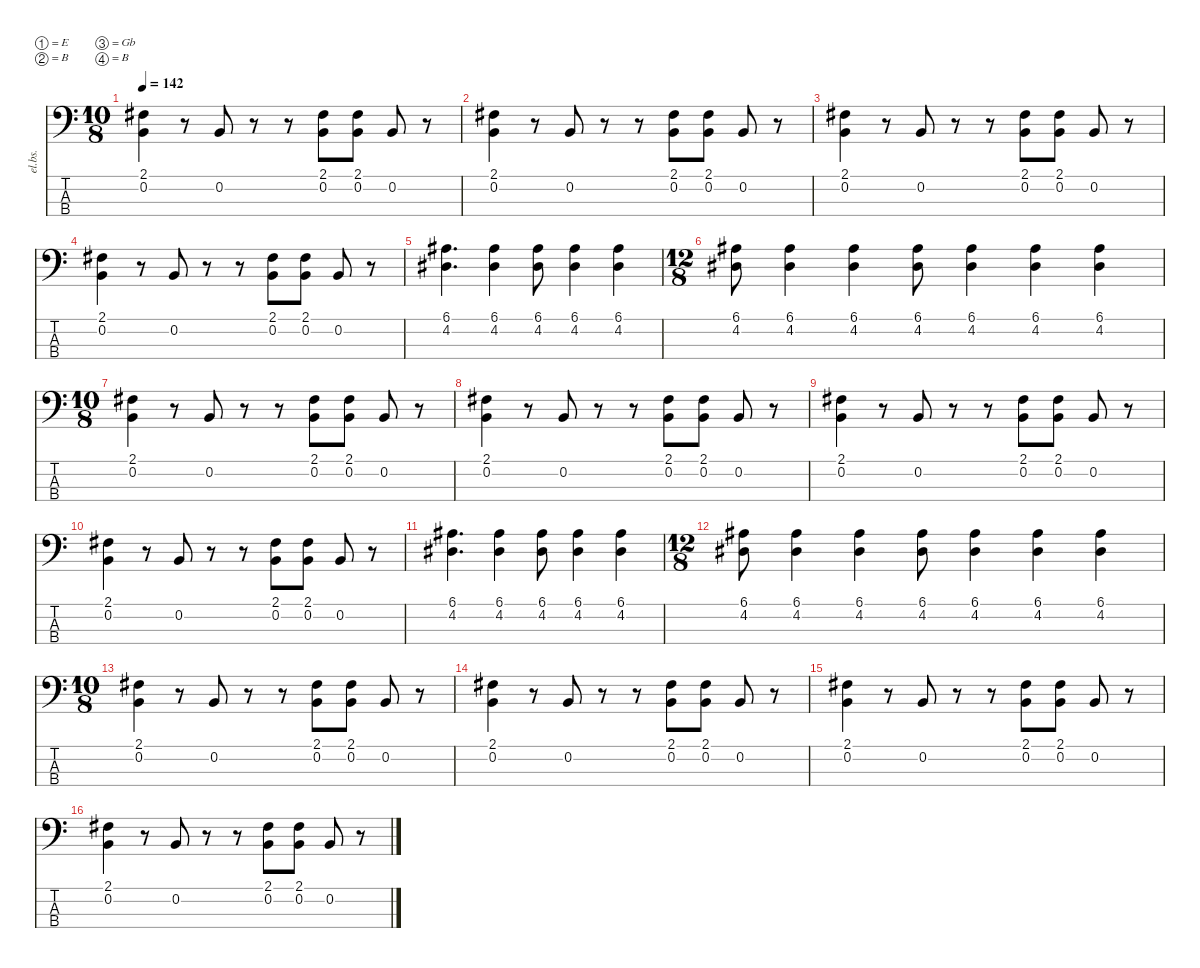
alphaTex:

\defaultSystemsLayout 4
\hideDynamics
\bracketExtendMode nobrackets
\otherSystemsTrackNameOrientation horizontal
\track ("Bass" "el.bs.") {instrument electricbassfinger}
\staff {score tabs}
\tuning (E2 B1 Gb1 B0)
\ts (10 8)
\beaming (8 3 3 3 1)
\tempo 142
\clef f4
\ks c
(2.1{acc #} 0.2).4{dy f instrument electricbassfinger beam Down} r.8{beam Down} 0.2.8{beam Up} r.8{beam Up} r.8{beam Up} (2.1{acc #} 0.2).8{beam Down} (2.1{acc #} 0.2).8{beam Down beam split} 0.2.8{beam Up} r.8{beam Up} |
(2.1{acc #} 0.2).4{beam Down} r.8{beam Down} 0.2.8{beam Up} r.8{beam Up} r.8{beam Up} (2.1{acc #} 0.2).8{beam Down} (2.1{acc #} 0.2).8{beam Down beam split} 0.2.8{beam Up} r.8{beam Up} |
(2.1{acc #} 0.2).4{beam Down} r.8{beam Down} 0.2.8{beam Up} r.8{beam Up} r.8{beam Up} (2.1{acc #} 0.2).8{beam Down} (2.1{acc #} 0.2).8{beam Down beam split} 0.2.8{beam Up} r.8{beam Up} |
(2.1{acc #} 0.2).4{beam Down} r.8{beam Down} 0.2.8{beam Up} r.8{beam Up} r.8{beam Up} (2.1{acc #} 0.2).8{beam Down} (2.1{acc #} 0.2).8{beam Down beam split} 0.2.8{beam Up} r.8{beam Up} |
(6.1{acc #} 4.2{acc #}).4{d beam Down} (6.1{acc #} 4.2{acc #}).4{beam Down} (6.1{acc #} 4.2{acc #}).8{beam Down} (6.1{acc #} 4.2{acc #}).4{beam Down} (6.1{acc #} 4.2{acc #}).4{beam Down} |
\ts (12 8)
\beaming (8 3 3 3 3)
(6.1{acc #} 4.2{acc #}).8{beam Down} (6.1{acc #} 4.2{acc #}).4{beam Down} (6.1{acc #} 4.2{acc #}).4{beam Down} (6.1{acc #} 4.2{acc #}).8{beam Down} (6.1{acc #} 4.2{acc #}).4{beam Down} (6.1{acc #} 4.2{acc #}).4{beam Down} (6.1{acc #} 4.2{acc #}).4{beam Down} |
\ts (10 8)
\beaming (8 3 3 3 3)
(2.1{acc #} 0.2).4{beam Down} r.8{beam Down} 0.2.8{beam Up} r.8{beam Up} r.8{beam Up} (2.1{acc #} 0.2).8{beam Down} (2.1{acc #} 0.2).8{beam Down beam split} 0.2.8{beam Up} r.8{beam Up} |
(2.1{acc #} 0.2).4{beam Down} r.8{beam Down} 0.2.8{beam Up} r.8{beam Up} r.8{beam Up} (2.1{acc #} 0.2).8{beam Down} (2.1{acc #} 0.2).8{beam Down beam split} 0.2.8{beam Up} r.8{beam Up} |
(2.1{acc #} 0.2).4{beam Down} r.8{beam Down} 0.2.8{beam Up} r.8{beam Up} r.8{beam Up} (2.1{acc #} 0.2).8{beam Down} (2.1{acc #} 0.2).8{beam Down beam split} 0.2.8{beam Up} r.8{beam Up} |
(2.1{acc #} 0.2).4{beam Down} r.8{beam Down} 0.2.8{beam Up} r.8{beam Up} r.8{beam Up} (2.1{acc #} 0.2).8{beam Down} (2.1{acc #} 0.2).8{beam Down beam split} 0.2.8{beam Up} r.8{beam Up} |
(6.1{acc #} 4.2{acc #}).4{d beam Down} (6.1{acc #} 4.2{acc #}).4{beam Down} (6.1{acc #} 4.2{acc #}).8{beam Down} (6.1{acc #} 4.2{acc #}).4{beam Down} (6.1{acc #} 4.2{acc #}).4{beam Down} |
\ts (12 8)
\beaming (8 3 3 3 3)
(6.1{acc #} 4.2{acc #}).8{beam Down} (6.1{acc #} 4.2{acc #}).4{beam Down} (6.1{acc #} 4.2{acc #}).4{beam Down} (6.1{acc #} 4.2{acc #}).8{beam Down} (6.1{acc #} 4.2{acc #}).4{beam Down} (6.1{acc #} 4.2{acc #}).4{beam Down} (6.1{acc #} 4.2{acc #}).4{beam Down} |
\ts (10 8)
\beaming (8 3 3 3 3)
(2.1{acc #} 0.2).4{beam Down} r.8{beam Down} 0.2.8{beam Up} r.8{beam Up} r.8{beam Up} (2.1{acc #} 0.2).8{beam Down} (2.1{acc #} 0.2).8{beam Down beam split} 0.2.8{beam Up} r.8{beam Up} |
(2.1{acc #} 0.2).4{beam Down} r.8{beam Down} 0.2.8{beam Up} r.8{beam Up} r.8{beam Up} (2.1{acc #} 0.2).8{beam Down} (2.1{acc #} 0.2).8{beam Down beam split} 0.2.8{beam Up} r.8{beam Up} |
(2.1{acc #} 0.2).4{beam Down} r.8{beam Down} 0.2.8{beam Up} r.8{beam Up} r.8{beam Up} (2.1{acc #} 0.2).8{beam Down} (2.1{acc #} 0.2).8{beam Down beam split} 0.2.8{beam Up} r.8{beam Up} |
(2.1{acc #} 0.2).4{beam Down} r.8{beam Down} 0.2.8{beam Up} r.8{beam Up} r.8{beam Up} (2.1{acc #} 0.2).8{beam Down} (2.1{acc #} 0.2).8{beam Down beam split} 0.2.8{beam Up} r.8{beam Up}
